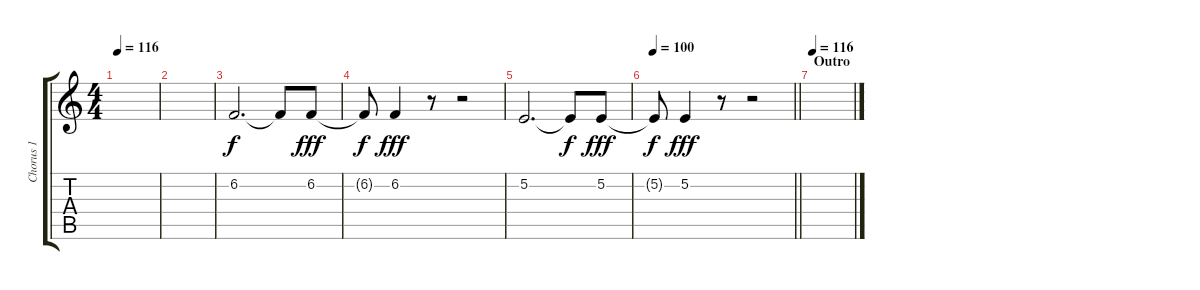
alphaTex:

\track ("Chorus 1" "Chorus 1") {instrument choiraahs}
\staff {score tabs}
\tuning (E4 B3 G3 D3 A2 E2) {hide}
\ts (4 4)
\tempo 116
\clef g2
\ks c
|
|
6.2.2{d} 6.2{t}.8{dy f} 6.2.8{dy fff} |
6.2{t}.8{dy f} 6.2.4{dy fff} r.8 r.2 |
5.2.2{d} 5.2{t}.8{dy f} 5.2.8{dy fff} |
\tempo 100
\barLineRight lightlight
5.2{t}.8{dy f} 5.2.4{dy fff} r.8 r.2 |
\section ("" "Outro")
\tempo 116
